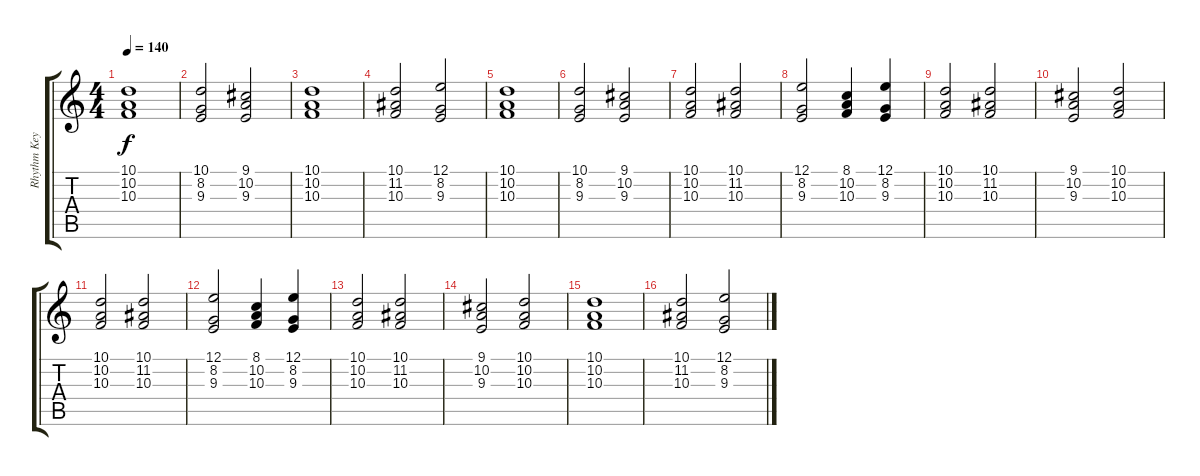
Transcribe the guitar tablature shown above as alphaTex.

\track ("Rhythm Keyboard" "Rhythm Key") {instrument pad4choir}
\staff {score tabs}
\tuning (E4 B3 G3 D3 A2 E2) {hide}
\ts (4 4)
\tempo 140
\clef g2
\ks c
(10.1 10.2 10.3).1{dy f} |
(10.1 8.2 9.3).2 (9.1 10.2 9.3).2 |
(10.1 10.2 10.3).1 |
(10.1 11.2 10.3).2 (12.1 8.2 9.3).2 |
(10.1 10.2 10.3).1 |
(10.1 8.2 9.3).2 (9.1 10.2 9.3).2 |
(10.1 10.2 10.3).2 (10.1 11.2 10.3).2 |
(12.1 8.2 9.3).2 (8.1 10.2 10.3).4 (12.1 8.2 9.3).4 |
(10.1 10.2 10.3).2 (10.1 11.2 10.3).2 |
(9.1 10.2 9.3).2 (10.1 10.2 10.3).2 |
(10.1 10.2 10.3).2 (10.1 11.2 10.3).2 |
(12.1 8.2 9.3).2 (8.1 10.2 10.3).4 (12.1 8.2 9.3).4 |
(10.1 10.2 10.3).2 (10.1 11.2 10.3).2 |
(9.1 10.2 9.3).2 (10.1 10.2 10.3).2 |
(10.1 10.2 10.3).1 |
(10.1 11.2 10.3).2 (12.1 8.2 9.3).2
